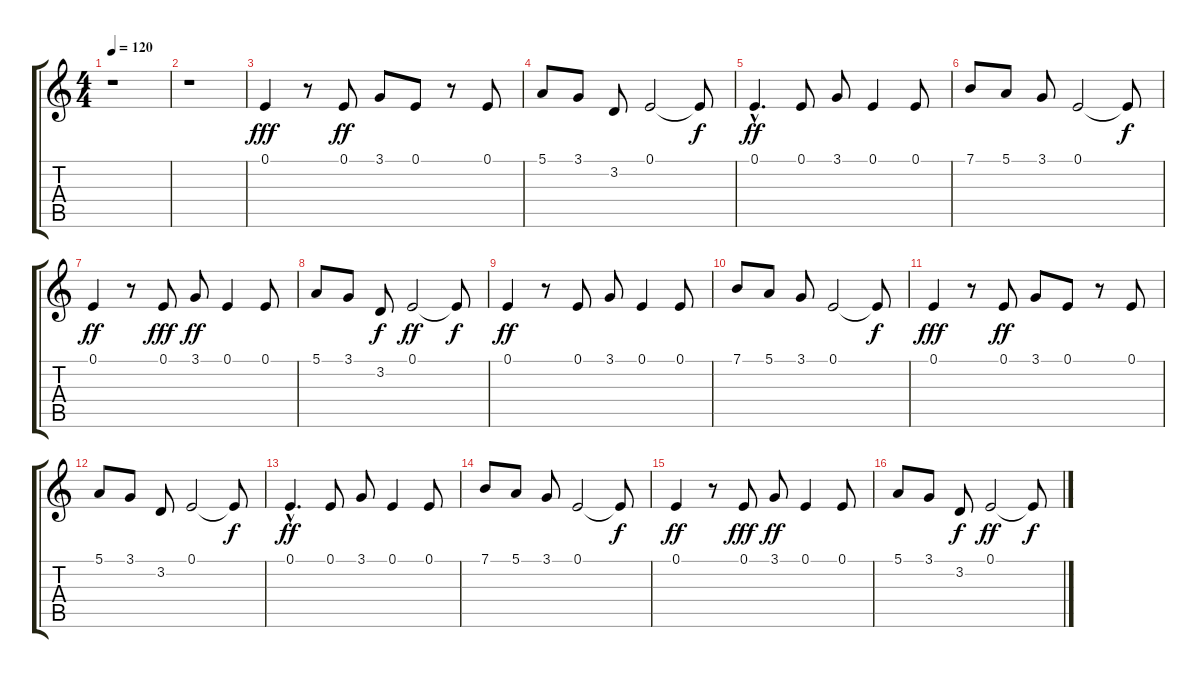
\track "" {instrument fx8scifi}
\staff {score tabs}
\tuning (E4 B3 G3 D3 A2 E2) {hide}
\ts (4 4)
\tempo 120
\clef g2
\ks c
r.1{dy f} |
r.1 |
0.1.4{dy fff} r.8 0.1.8{dy ff} 3.1.8 0.1.8 r.8 0.1.8 |
5.1.8 3.1.8 3.2.8 0.1.2 0.1{t}.8{dy f} |
0.1{hac}.4{d dy ff} 0.1.8 3.1.8 0.1.4 0.1.8 |
7.1.8 5.1.8 3.1.8 0.1.2 0.1{t}.8{dy f} |
0.1.4{dy ff} r.8 0.1.8{dy fff} 3.1.8{dy ff} 0.1.4 0.1.8 |
5.1.8 3.1.8 3.2.8{dy f} 0.1.2{dy ff} 0.1{t}.8{dy f} |
0.1.4{dy ff} r.8 0.1.8 3.1.8 0.1.4 0.1.8 |
7.1.8 5.1.8 3.1.8 0.1.2 0.1{t}.8{dy f} |
0.1.4{dy fff} r.8 0.1.8{dy ff} 3.1.8 0.1.8 r.8 0.1.8 |
5.1.8 3.1.8 3.2.8 0.1.2 0.1{t}.8{dy f} |
0.1{hac}.4{d dy ff} 0.1.8 3.1.8 0.1.4 0.1.8 |
7.1.8 5.1.8 3.1.8 0.1.2 0.1{t}.8{dy f} |
0.1.4{dy ff} r.8 0.1.8{dy fff} 3.1.8{dy ff} 0.1.4 0.1.8 |
5.1.8 3.1.8 3.2.8{dy f} 0.1.2{dy ff} 0.1{t}.8{dy f}
